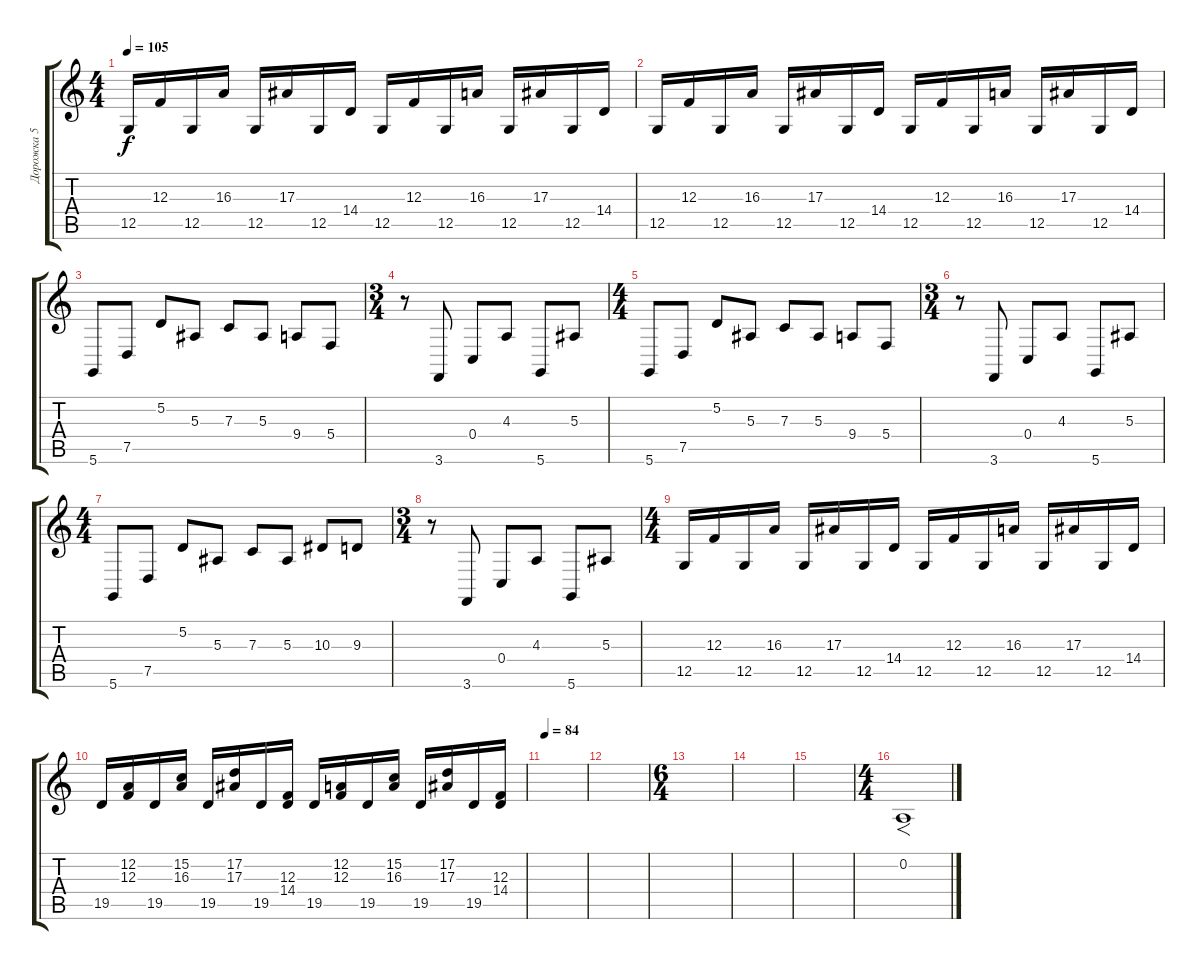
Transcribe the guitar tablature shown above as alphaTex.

\track ("Дорожка 5" "Дорожка 5") {instrument lead2sawtooth}
\staff {score tabs}
\tuning (D4 A3 F3 C3 G2 D2) {hide}
\ts (4 4)
\tempo 105
\clef g2
\ks c
12.5.16{dy f} 12.3.16 12.5.16 16.3.16 12.5.16 17.3.16 12.5.16 14.4.16 12.5.16 12.3.16 12.5.16 16.3.16 12.5.16 17.3.16 12.5.16 14.4.16 |
12.5.16 12.3.16 12.5.16 16.3.16 12.5.16 17.3.16 12.5.16 14.4.16 12.5.16 12.3.16 12.5.16 16.3.16 12.5.16 17.3.16 12.5.16 14.4.16 |
5.6.8 7.5.8 5.2.8 5.3.8 7.3.8 5.3.8 9.4.8 5.4.8 |
\ts (3 4)
r.8 3.6.8 0.4.8 4.3.8 5.6.8 5.3.8 |
\ts (4 4)
5.6.8 7.5.8 5.2.8 5.3.8 7.3.8 5.3.8 9.4.8 5.4.8 |
\ts (3 4)
r.8 3.6.8 0.4.8 4.3.8 5.6.8 5.3.8 |
\ts (4 4)
5.6.8 7.5.8 5.2.8 5.3.8 7.3.8 5.3.8 10.3.8 9.3.8 |
\ts (3 4)
r.8 3.6.8 0.4.8 4.3.8 5.6.8 5.3.8 |
\ts (4 4)
12.5.16 12.3.16 12.5.16 16.3.16 12.5.16 17.3.16 12.5.16 14.4.16 12.5.16 12.3.16 12.5.16 16.3.16 12.5.16 17.3.16 12.5.16 14.4.16 |
19.5.16 (12.2 12.3).16 19.5.16 (15.2 16.3).16 19.5.16 (17.2 17.3).16 19.5.16 (12.3 14.4).16 19.5.16 (12.2 12.3).16 19.5.16 (15.2 16.3).16 19.5.16 (17.2 17.3).16 19.5.16 (12.3 14.4).16 |
\tempo 84
|
|
\ts (6 4)
|
|
|
\ts (4 4)
0.2.1{f}
